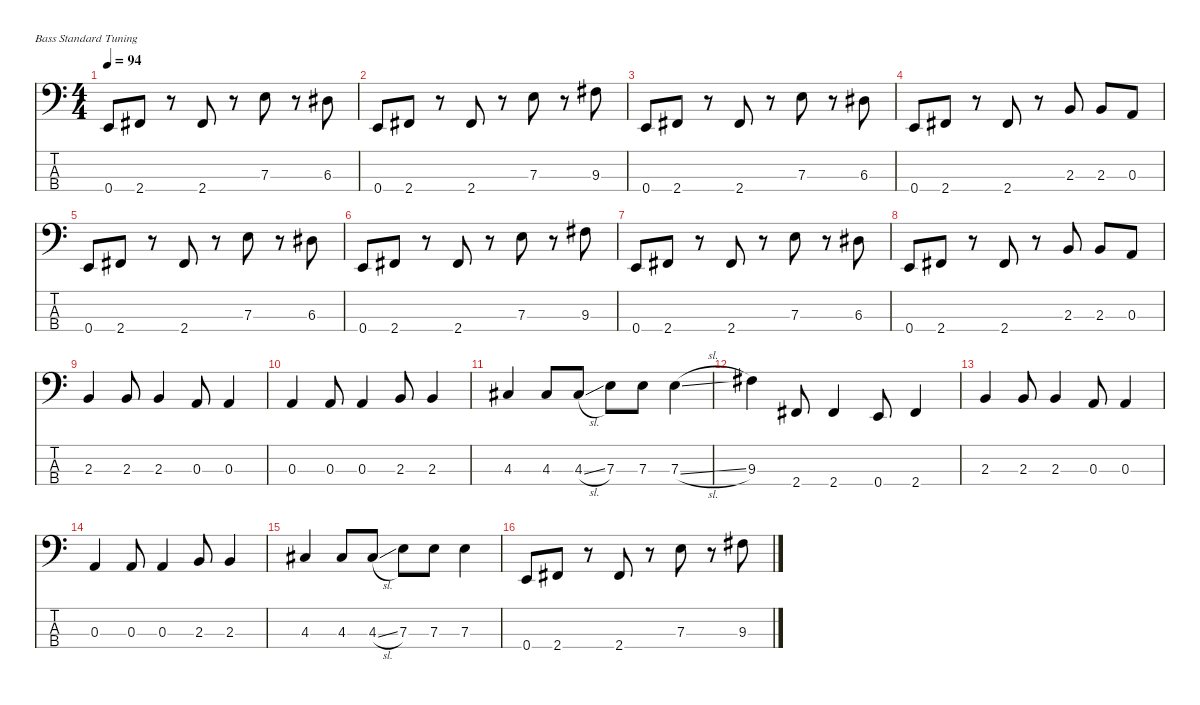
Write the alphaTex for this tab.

\defaultSystemsLayout 4
\hideDynamics
\bracketExtendMode nobrackets
\singleTrackTrackNamePolicy hidden
\multiTrackTrackNamePolicy hidden
\otherSystemsTrackNameOrientation horizontal
\track ("Andy Rourke" "el.bs.") {instrument electricbassfinger}
\staff {score tabs}
\tuning (G2 D2 A1 E1)
\ts (4 4)
\tempo 94
\clef f4
\ks c
0.4.8{dy f} 2.4{acc #}.8 r.8 2.4{acc #}.8 r.8 7.3.8 r.8 6.3{acc #}.8 |
0.4.8 2.4{acc #}.8 r.8 2.4{acc #}.8 r.8 7.3.8 r.8 9.3{acc #}.8 |
0.4.8 2.4{acc #}.8 r.8 2.4{acc #}.8 r.8 7.3.8 r.8 6.3{acc #}.8 |
0.4.8 2.4{acc #}.8 r.8 2.4{acc #}.8 r.8 2.3.8 2.3.8 0.3.8 |
0.4.8 2.4{acc #}.8 r.8 2.4{acc #}.8 r.8 7.3.8 r.8 6.3{acc #}.8 |
0.4.8 2.4{acc #}.8 r.8 2.4{acc #}.8 r.8 7.3.8 r.8 9.3{acc #}.8 |
0.4.8 2.4{acc #}.8 r.8 2.4{acc #}.8 r.8 7.3.8 r.8 6.3{acc #}.8 |
0.4.8 2.4{acc #}.8 r.8 2.4{acc #}.8 r.8 2.3.8 2.3.8 0.3.8 |
2.3.4 2.3.8 2.3.4 0.3.8 0.3.4 |
0.3.4 0.3.8 0.3.4 2.3.8 2.3.4 |
4.3{acc #}.4 4.3{acc #}.8 4.3{sl acc #}.8 7.3.8 7.3.8 7.3{sl}.4 |
9.3{acc #}.4 2.4{acc #}.8 2.4{acc #}.4 0.4.8 2.4{acc #}.4 |
2.3.4 2.3.8 2.3.4 0.3.8 0.3.4 |
0.3.4 0.3.8 0.3.4 2.3.8 2.3.4 |
4.3{acc #}.4 4.3{acc #}.8 4.3{sl acc #}.8 7.3.8 7.3.8 7.3.4 |
0.4.8 2.4{acc #}.8 r.8 2.4{acc #}.8 r.8 7.3.8 r.8 9.3{acc #}.8
